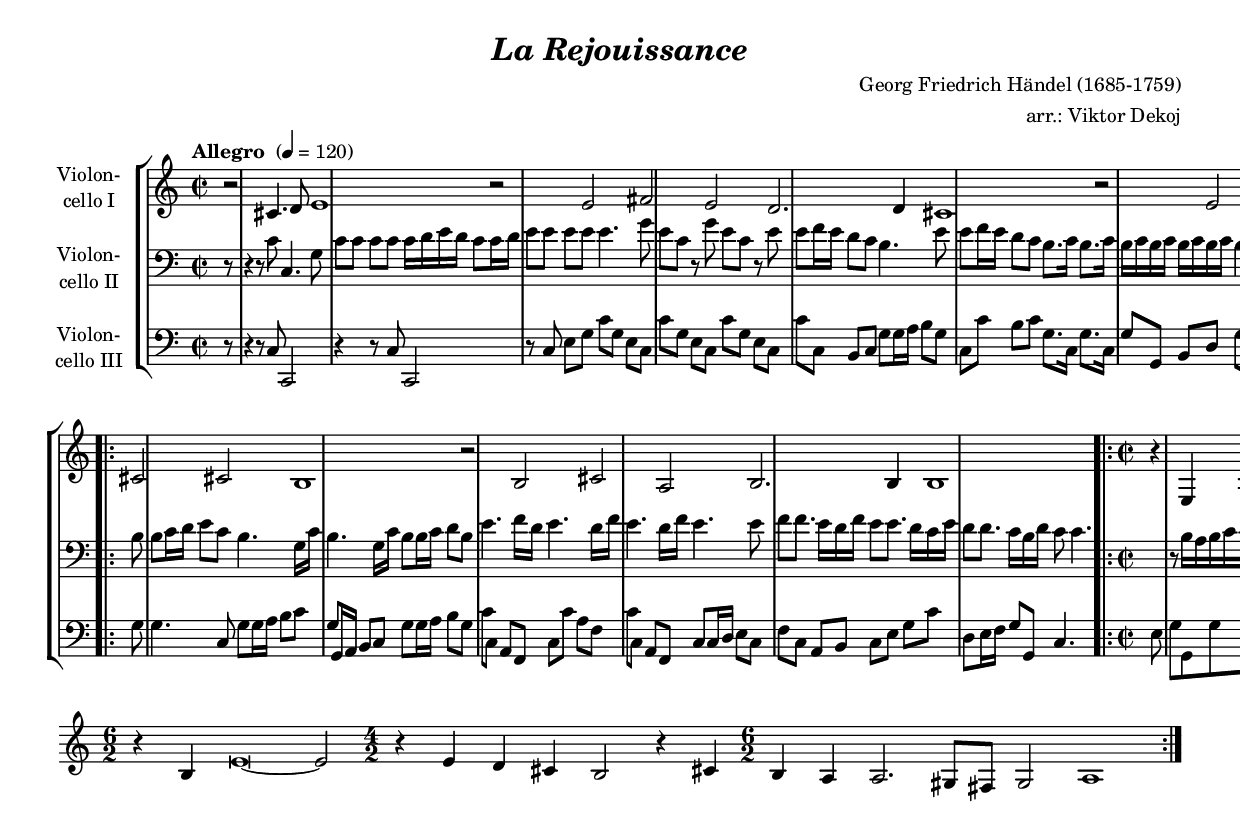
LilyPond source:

\version "2.14.2"
\include "deutsch.ly"

#(set-global-staff-size 17)

\header {
  title    = \markup \bold \italic "La Rejouissance"
  composer = "Georg Friedrich Händel (1685-1759)"
  arranger = "arr.: Viktor Dekoj"
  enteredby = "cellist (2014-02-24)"
}

voiceconsts = {
 \key b \major
 \time 2/2
 % Set default beaming for all staves
 \set Timing.beamExceptions = #'()
 \set Timing.baseMoment = #(ly:make-moment 1 4)
 \set Timing.beatStructure = #'(1 1 1 1)
 \clef "bass"
% \numericTimeSignature
 \compressFullBarRests
 \tempo "Allegro " 4=120
}

mihi = "clarinet"
milo = "bassoon"

\include "v1.ily"
vb = \relative c'' {
  \voiceconsts

  \repeat volta 2 {
    \partial 8 r8
    r4 r8 b b,4. f'8
    b b b b b16 c d c b8 b16 c
    d8 d d d d4. f8
    d b r f' d b r d

    d es16 d c8 b a4. d8
    d es16 d c8 b a8. b16 a8. b16
    a b a b a b a b a4. a8
    b b16 a g8. g16 a4.
  }

  \repeat volta 2 {
    \partial 8 a8
    a b16 c d8 b a4. f16 b
    a4. f16 b a8 a16 b c8 a
    d4. es16 c d4. c16 es
    d4. c16 es d4. d8

    es es8. d16 c es d8 d8. c16 b d
    c8 c8. b16 a c b8 b4.
    r8 a16 g a b c a f4. b8

    c a a b16 c d8 b b c16 d
    es8. c16 d8. b16 a8 b c a
    b8. g16 a8. b16 b4.
  }
}

vc = \relative c' {
  \voiceconsts

  \repeat volta 2 {
    \partial 8 r8
    r4 r8 b b,2
    r4 r8 b' b,2
    r8 b' d f b f d b
    b' f d b b' f d b

    b'b, a b f' f16 g a8 f
    b, b' a b f8. b,16 f'8.b,16
    f'8 f, a c f c a f
    b g c c, f4.
  }

  \repeat volta 2 {
    \partial 8 f'8
    f4. b,8 f' f16 g a8 b
    f f,16 g a8 b f' f16 g a8 f
    b b, g es b' b' g es
    b' b, g es b' b16 c d8 b

    es b g a b d f b
    c, d16 es f8 f, b4. d8
    f f, f' a b d, d g

    c, f f es d f b b,
    es es, b' d c f a f
    b es, f f, b4.
  }
}


music = \new StaffGroup <<
      \new Staff {
	\set Staff.midiInstrument = \mihi
	\set Staff.instrumentName = \markup \center-column { "Violon-" "cello I" }
	\transpose b c { \va }
      }

      \new Staff {
	\set Staff.midiInstrument = \milo
	\set Staff.instrumentName = \markup \center-column { "Violon-" "cello II" }
	\transpose b c { \vb }
      }

      \new Staff {
	\set Staff.midiInstrument = \milo
	\set Staff.instrumentName = \markup \center-column { "Violon-" "cello III" }
	\transpose b c { \vc }
      }
>>

\book {
  \score {
    \music
    \layout {}
  }

  \score {
    \unfoldRepeats \music

    \midi {
      \context {
        \Score
      }
    }
  }
}
